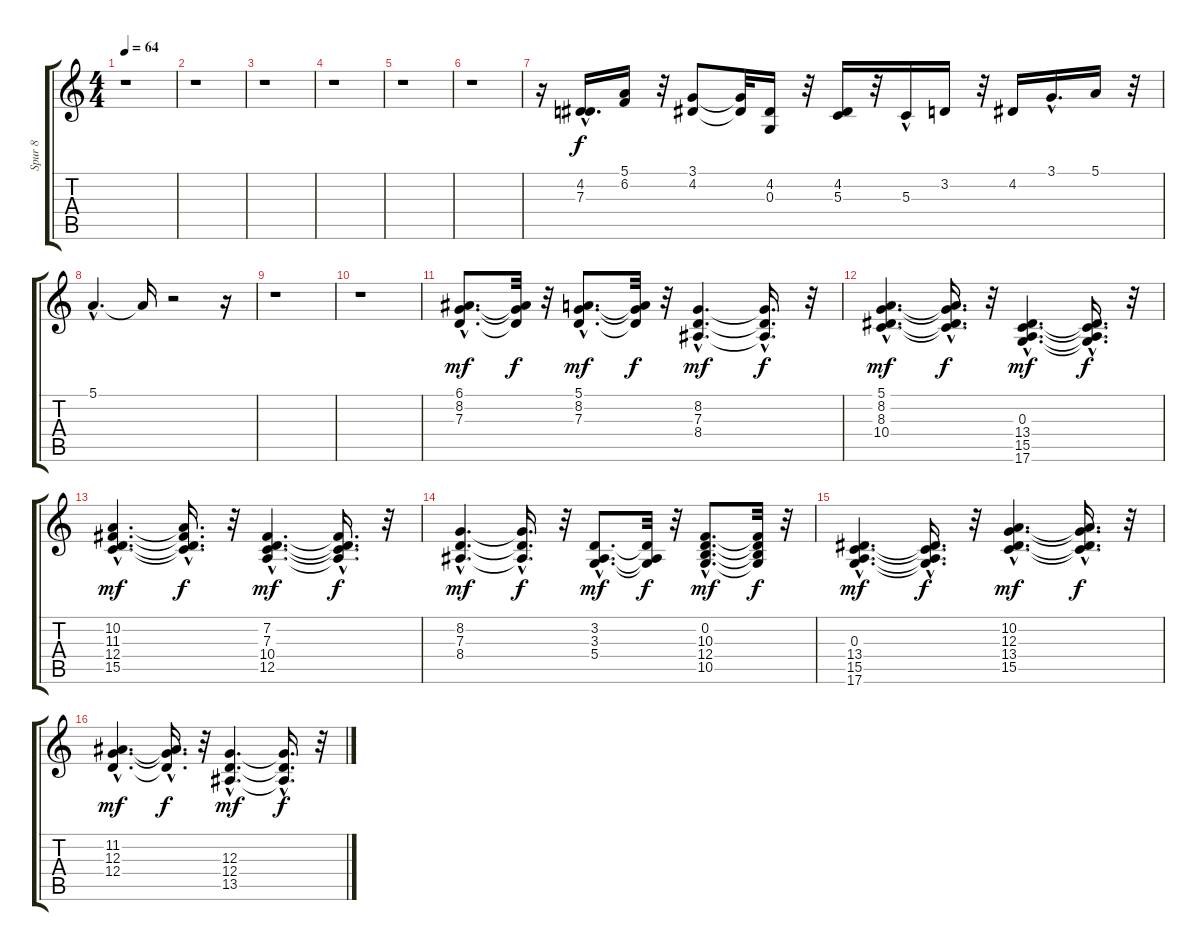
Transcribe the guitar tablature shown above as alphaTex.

\track ("Spur 8" "Spur 8") {instrument frenchhorn}
\staff {score tabs}
\tuning (E4 B3 G3 D3 A2 E2) {hide}
\ts (4 4)
\tempo 64
\clef g2
\ks c
r.1{dy f instrument frenchhorn} |
r.1 |
r.1 |
r.1 |
r.1 |
r.1 |
r.16 (4.2{hac} 7.3).16{d} (5.1 6.2).16 r.32 (3.1 4.2).8 (3.1{t} 4.2{t}).32 (4.2 0.3).16 r.32 (4.2 5.3).16 r.32 5.3{hac}.16 3.2.16 r.32 4.2.16 3.1{hac}.16{d} 5.1.16 r.32 |
5.1{hac}.4{d} 5.1{t}.16 r.2 r.16 |
r.1 |
r.1 |
(6.1{hac} 8.2{hac} 7.3{hac}).8{d dy mf} (6.1{t} 8.2{t} 7.3{t}).32{dy f} r.32 (5.1{hac} 8.2{hac} 7.3{hac}).8{d dy mf} (5.1{t} 8.2{t} 7.3{t}).32{dy f} r.32 (8.2{hac} 7.3{hac} 8.4{hac}).4{d dy mf} (8.2{hac t} 7.3{hac t} 8.4{hac t}).16{d dy f} r.32 |
(5.1{hac} 8.2{hac} 8.3{hac} 10.4{hac}).4{d dy mf} (5.1{hac t} 8.2{hac t} 8.3{hac t} 10.4{hac t}).16{d dy f} r.32 (0.3{hac} 13.4{hac} 15.5{hac} 17.6{hac}).4{d dy mf} (0.3{hac t} 13.4{hac t} 15.5{hac t} 17.6{hac t}).16{d dy f} r.32 |
(10.2{hac} 11.3{hac} 12.4{hac} 15.5{hac}).4{d dy mf} (10.2{hac t} 11.3{hac t} 12.4{hac t} 15.5{hac t}).16{d dy f} r.32 (7.2{hac} 7.3{hac} 10.4{hac} 12.5{hac}).4{d dy mf} (7.2{hac t} 7.3{hac t} 10.4{hac t} 12.5{hac t}).16{d dy f} r.32 |
(8.2{hac} 7.3{hac} 8.4{hac}).4{d dy mf} (8.2{hac t} 7.3{hac t} 8.4{hac t}).16{d dy f} r.32 (3.2{hac} 3.3{hac} 5.4{hac}).8{d dy mf} (3.2{t} 3.3{t} 5.4{t}).32{dy f} r.32 (0.2{hac} 10.3{hac} 12.4{hac} 10.5{hac}).8{d dy mf} (0.2{t} 10.3{t} 12.4{t} 10.5{t}).32{dy f} r.32 |
(0.3{hac} 13.4{hac} 15.5{hac} 17.6{hac}).4{d dy mf} (0.3{hac t} 13.4{hac t} 15.5{hac t} 17.6{hac t}).16{d dy f} r.32 (10.2{hac} 12.3{hac} 13.4{hac} 15.5{hac}).4{d dy mf} (10.2{hac t} 12.3{hac t} 13.4{hac t} 15.5{hac t}).16{d dy f} r.32 |
(11.2{hac} 12.3{hac} 12.4{hac}).4{d dy mf} (11.2{hac t} 12.3{hac t} 12.4{hac t}).16{d dy f} r.32 (12.3{hac} 12.4{hac} 13.5{hac}).4{d dy mf} (12.3{hac t} 12.4{hac t} 13.5{hac t}).16{d dy f} r.32
